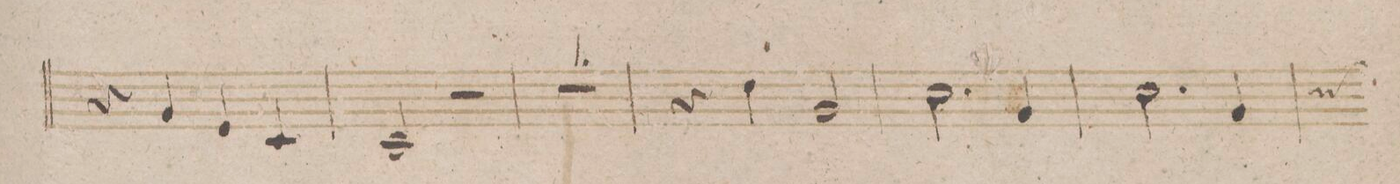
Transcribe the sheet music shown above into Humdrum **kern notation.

**kern	**dynam
*I"Corno 2do in F.	*
*clefG2	*
*k[b-]	*
*met(c)	*
*M4/4	*
4r	.
4c/	.
4A/	.
4F/	.
=265	=265
2F/	.
2r	.
=266	=266
1r	.
=267	=267
4r	.
4g\	.
2c/	.
=268	=268
2.f\	.
4c/	.
=269	=269
2.f\	.
4c/	.
*custos:f	*
=270	=270
*-	*-
